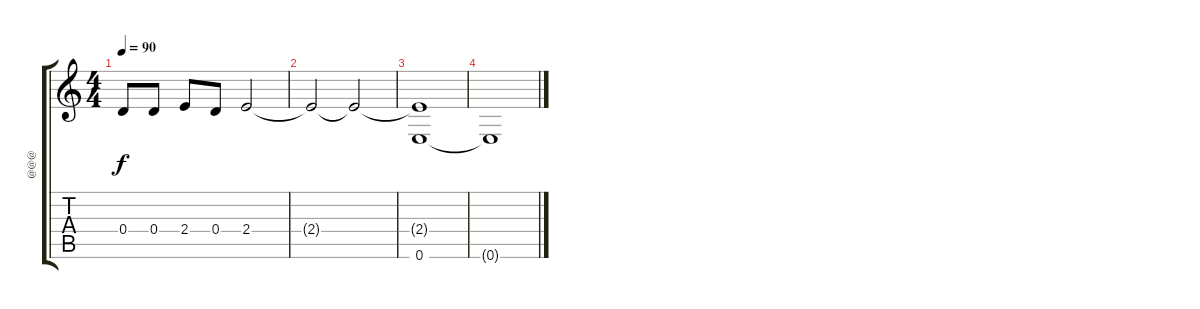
\track ("@@@" "@@@") {instrument acousticguitarnylon}
\staff {score tabs}
\tuning (E4 B3 G3 D3 A2 E2) {hide}
\ts (4 4)
\tempo 90
\clef g2
\ks c
0.4.8{dy f} 0.4.8 2.4.8 0.4.8 2.4.2 |
2.4{t}.2 2.4{t}.2 |
(2.4{t} 0.6).1 |
0.6{t}.1
